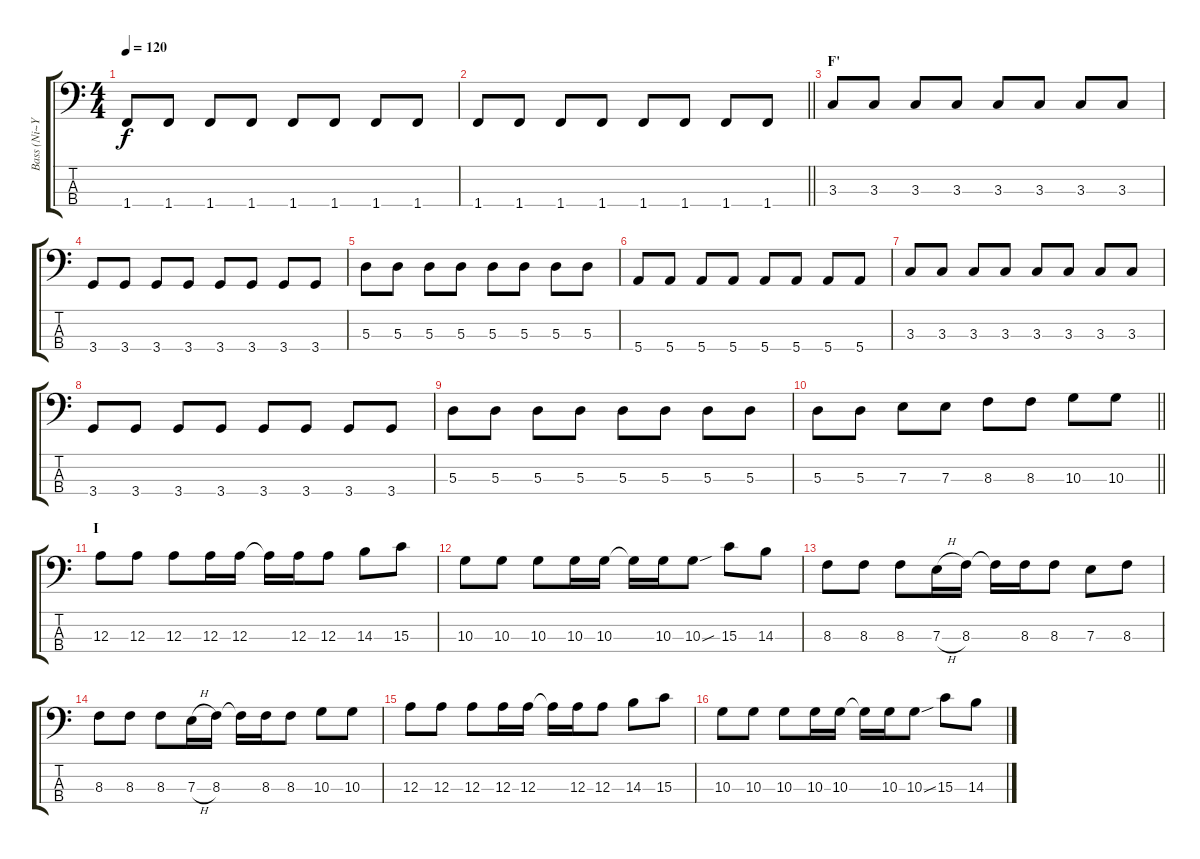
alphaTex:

\track ("Bass (Ni~Ya)" "Bass (Ni~Y") {instrument electricbassfinger}
\staff {score tabs}
\tuning (G2 D2 A1 E1) {hide}
\ts (4 4)
\tempo 120
\clef f4
\ks c
1.4.8{dy f} 1.4.8 1.4.8 1.4.8 1.4.8 1.4.8 1.4.8 1.4.8 |
\barLineRight lightlight
1.4.8 1.4.8 1.4.8 1.4.8 1.4.8 1.4.8 1.4.8 1.4.8 |
\section ("" "F'")
3.3.8 3.3.8 3.3.8 3.3.8 3.3.8 3.3.8 3.3.8 3.3.8 |
3.4.8 3.4.8 3.4.8 3.4.8 3.4.8 3.4.8 3.4.8 3.4.8 |
5.3.8 5.3.8 5.3.8 5.3.8 5.3.8 5.3.8 5.3.8 5.3.8 |
5.4.8 5.4.8 5.4.8 5.4.8 5.4.8 5.4.8 5.4.8 5.4.8 |
3.3.8 3.3.8 3.3.8 3.3.8 3.3.8 3.3.8 3.3.8 3.3.8 |
3.4.8 3.4.8 3.4.8 3.4.8 3.4.8 3.4.8 3.4.8 3.4.8 |
5.3.8 5.3.8 5.3.8 5.3.8 5.3.8 5.3.8 5.3.8 5.3.8 |
\barLineRight lightlight
5.3.8 5.3.8 7.3.8 7.3.8 8.3.8 8.3.8 10.3.8 10.3.8 |
\section ("" "I")
12.3.8 12.3.8 12.3.8 12.3.16 12.3.16 12.3{t}.16 12.3.16 12.3.8 14.3.8 15.3.8 |
10.3.8 10.3.8 10.3.8 10.3.16 10.3.16 10.3{t}.16 10.3.16 10.3{sou}.8 15.3.8 14.3.8 |
8.3.8 8.3.8 8.3.8 7.3{h}.16 8.3.16 8.3{t}.16 8.3.16 8.3.8 7.3.8 8.3.8 |
8.3.8 8.3.8 8.3.8 7.3{h}.16 8.3.16 8.3{t}.16 8.3.16 8.3.8 10.3.8 10.3.8 |
12.3.8 12.3.8 12.3.8 12.3.16 12.3.16 12.3{t}.16 12.3.16 12.3.8 14.3.8 15.3.8 |
10.3.8 10.3.8 10.3.8 10.3.16 10.3.16 10.3{t}.16 10.3.16 10.3{sou}.8 15.3.8 14.3.8
